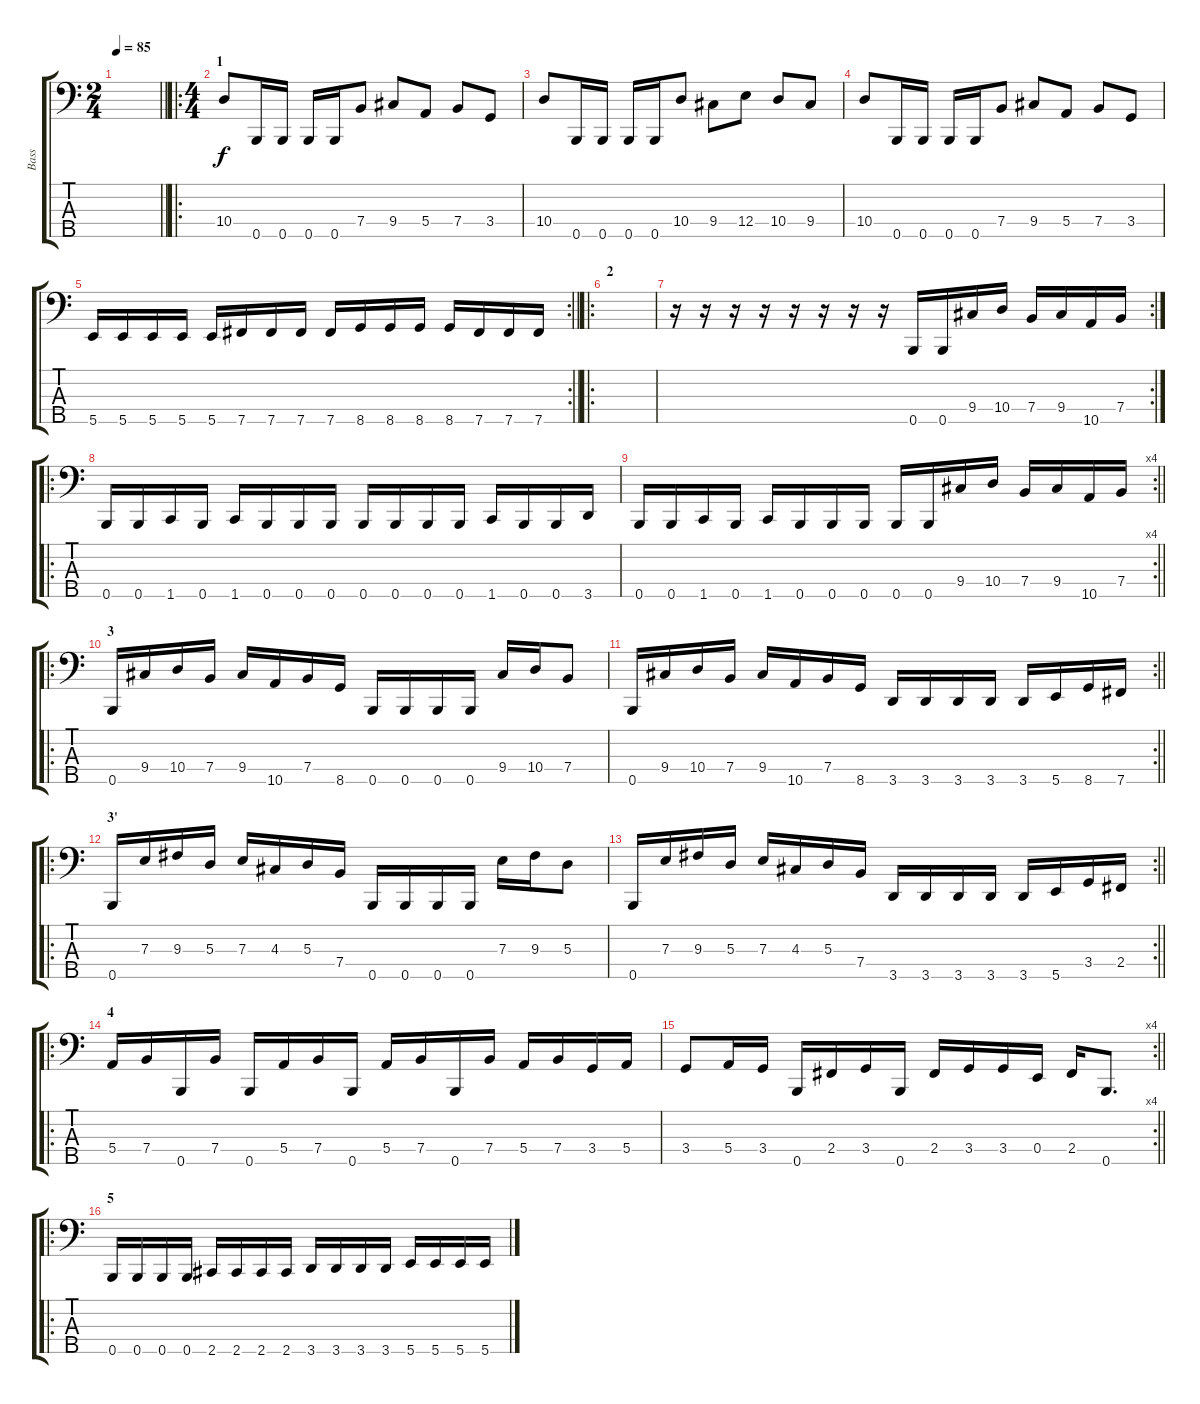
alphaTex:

\track ("Bass" "Bass") {instrument electricbassfinger}
\staff {score tabs}
\tuning (G2 D2 A1 E1 B0) {hide}
\ts (2 4)
\tempo 85
\clef f4
\barLineRight lightlight
\ks c
|
\ro
\ts (4 4)
\section ("" "1")
10.4.8 0.5.16 0.5.16 0.5.16 0.5.16 7.4.8 9.4.8 5.4.8 7.4.8 3.4.8 |
10.4.8 0.5.16 0.5.16 0.5.16 0.5.16 10.4.8 9.4.8 12.4.8 10.4.8 9.4.8 |
10.4.8 0.5.16 0.5.16 0.5.16 0.5.16 7.4.8 9.4.8 5.4.8 7.4.8 3.4.8 |
\rc 2
\barLineRight lightlight
5.5.16 5.5.16 5.5.16 5.5.16 5.5.16 7.5.16 7.5.16 7.5.16 7.5.16 8.5.16 8.5.16 8.5.16 8.5.16 7.5.16 7.5.16 7.5.16 |
\ro
\section ("" "2")
|
\rc 2
r.16 r.16 r.16 r.16 r.16 r.16 r.16 r.16 0.5.16 0.5.16 9.4.16 10.4.16 7.4.16 9.4.16 10.5.16 7.4.16 |
\ro
0.5.16 0.5.16 1.5.16 0.5.16 1.5.16 0.5.16 0.5.16 0.5.16 0.5.16 0.5.16 0.5.16 0.5.16 1.5.16 0.5.16 0.5.16 3.5.16 |
\rc 4
\barLineRight lightlight
0.5.16 0.5.16 1.5.16 0.5.16 1.5.16 0.5.16 0.5.16 0.5.16 0.5.16 0.5.16 9.4.16 10.4.16 7.4.16 9.4.16 10.5.16 7.4.16 |
\ro
\section ("" "3")
0.5.16 9.4.16 10.4.16 7.4.16 9.4.16 10.5.16 7.4.16 8.5.16 0.5.16 0.5.16 0.5.16 0.5.16 9.4.16 10.4.16 7.4.8 |
\rc 2
\barLineRight lightlight
0.5.16 9.4.16 10.4.16 7.4.16 9.4.16 10.5.16 7.4.16 8.5.16 3.5.16 3.5.16 3.5.16 3.5.16 3.5.16 5.5.16 8.5.16 7.5.16 |
\ro
\section ("" "3'")
0.5.16 7.3.16 9.3.16 5.3.16 7.3.16 4.3.16 5.3.16 7.4.16 0.5.16 0.5.16 0.5.16 0.5.16 7.3.16 9.3.16 5.3.8 |
\rc 2
\barLineRight lightlight
0.5.16 7.3.16 9.3.16 5.3.16 7.3.16 4.3.16 5.3.16 7.4.16 3.5.16 3.5.16 3.5.16 3.5.16 3.5.16 5.5.16 3.4.16 2.4.16 |
\ro
\section ("" "4")
5.4.16 7.4.16 0.5.16 7.4.16 0.5.16 5.4.16 7.4.16 0.5.16 5.4.16 7.4.16 0.5.16 7.4.16 5.4.16 7.4.16 3.4.16 5.4.16 |
\rc 4
\barLineRight lightlight
3.4.8 5.4.16 3.4.16 0.5.16 2.4.16 3.4.16 0.5.16 2.4.16 3.4.16 3.4.16 0.4.16 2.4.16 0.5.8{d} |
\ro
\section ("" "5")
0.5.16 0.5.16 0.5.16 0.5.16 2.5.16 2.5.16 2.5.16 2.5.16 3.5.16 3.5.16 3.5.16 3.5.16 5.5.16 5.5.16 5.5.16 5.5.16
